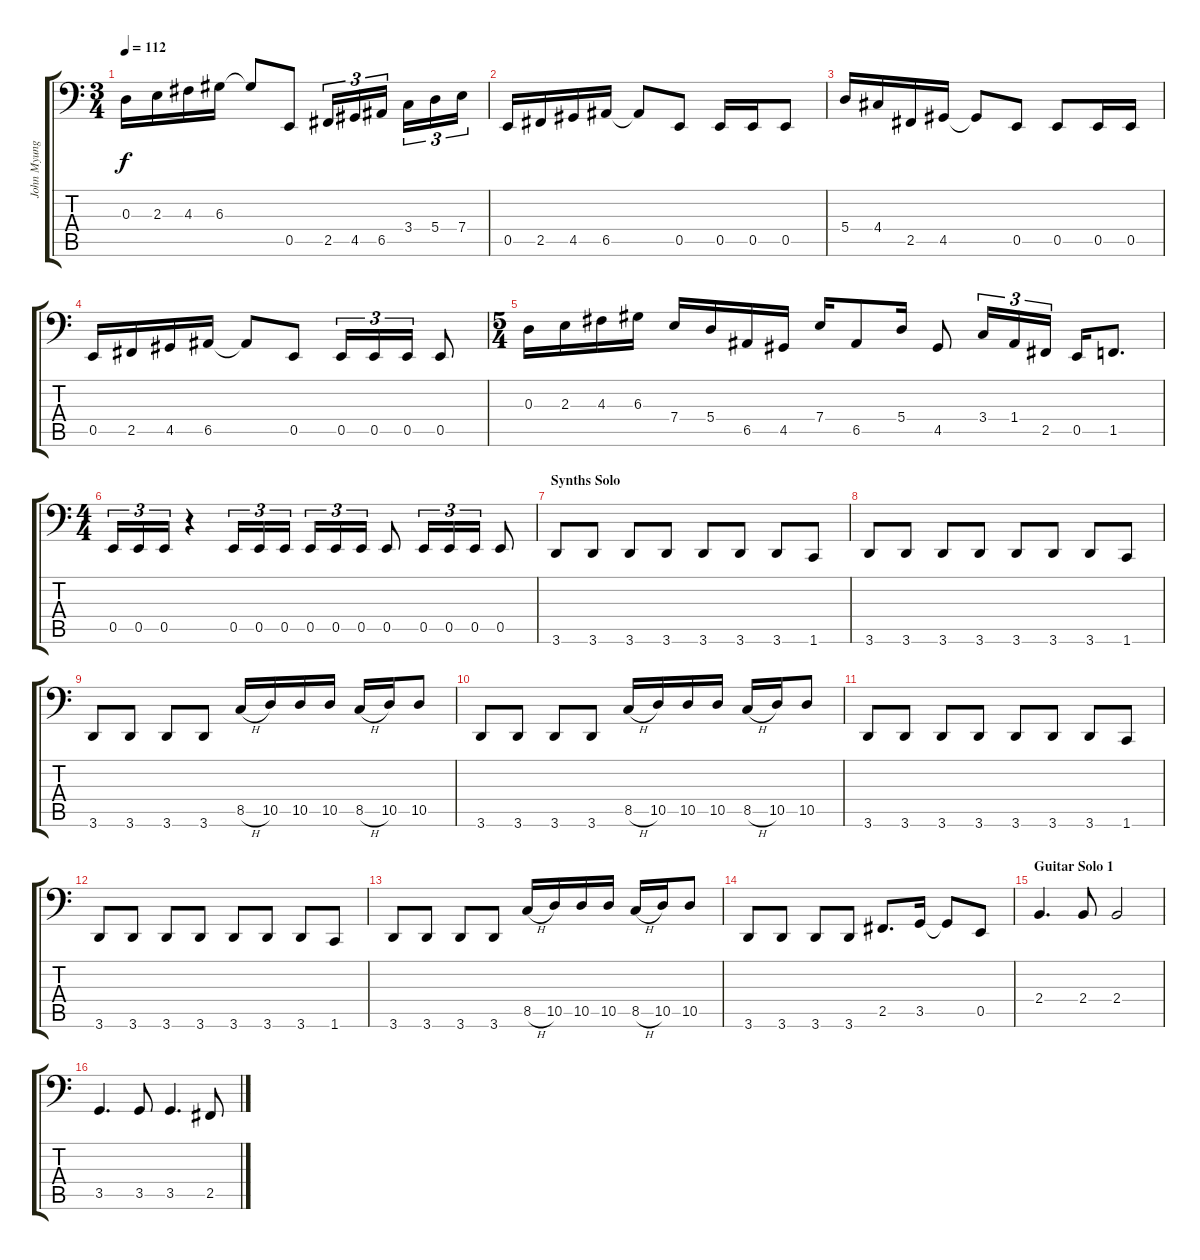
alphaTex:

\track ("John Myung" "John Myung") {instrument electricbassfinger}
\staff {score tabs}
\tuning (C3 G2 D2 A1 E1 B0) {hide}
\ts (3 4)
\tempo 112
\clef f4
\ks c
0.3.16{dy f} 2.3.16 4.3.16 6.3.16 6.3{t}.8 0.5.8 2.5.16{tu (3 2)} 4.5.16{tu (3 2)} 6.5.16{tu (3 2)} 3.4.16{tu (3 2)} 5.4.16{tu (3 2)} 7.4.16{tu (3 2)} |
0.5.16 2.5.16 4.5.16 6.5.16 6.5{t}.8 0.5.8 0.5.16 0.5.16 0.5.8 |
5.4.16 4.4.16 2.5.16 4.5.16 4.5{t}.8 0.5.8 0.5.8 0.5.16 0.5.16 |
0.5.16 2.5.16 4.5.16 6.5.16 6.5{t}.8 0.5.8 0.5.16{tu (3 2)} 0.5.16{tu (3 2)} 0.5.16{tu (3 2)} 0.5.8 |
\ts (5 4)
0.3.16 2.3.16 4.3.16 6.3.16 7.4.16 5.4.16 6.5.16 4.5.16 7.4.16 6.5.8 5.4.16 4.5.8 3.4.16{tu (3 2)} 1.4.16{tu (3 2)} 2.5.16{tu (3 2)} 0.5.16 1.5.8{d} |
\ts (4 4)
0.5.16{tu (3 2)} 0.5.16{tu (3 2)} 0.5.16{tu (3 2)} r.4 0.5.16{tu (3 2)} 0.5.16{tu (3 2)} 0.5.16{tu (3 2)} 0.5.16{tu (3 2)} 0.5.16{tu (3 2)} 0.5.16{tu (3 2)} 0.5.8 0.5.16{tu (3 2)} 0.5.16{tu (3 2)} 0.5.16{tu (3 2)} 0.5.8 |
\section ("" "Synths Solo")
3.6.8 3.6.8 3.6.8 3.6.8 3.6.8 3.6.8 3.6.8 1.6.8 |
3.6.8 3.6.8 3.6.8 3.6.8 3.6.8 3.6.8 3.6.8 1.6.8 |
3.6.8 3.6.8 3.6.8 3.6.8 8.5{h}.16 10.5.16 10.5.16 10.5.16 8.5{h}.16 10.5.16 10.5.8 |
3.6.8 3.6.8 3.6.8 3.6.8 8.5{h}.16 10.5.16 10.5.16 10.5.16 8.5{h}.16 10.5.16 10.5.8 |
3.6.8 3.6.8 3.6.8 3.6.8 3.6.8 3.6.8 3.6.8 1.6.8 |
3.6.8 3.6.8 3.6.8 3.6.8 3.6.8 3.6.8 3.6.8 1.6.8 |
3.6.8 3.6.8 3.6.8 3.6.8 8.5{h}.16 10.5.16 10.5.16 10.5.16 8.5{h}.16 10.5.16 10.5.8 |
3.6.8 3.6.8 3.6.8 3.6.8 2.5.8{d} 3.5.16 3.5{t}.8 0.5.8 |
\section ("" "Guitar Solo 1")
2.4.4{d} 2.4.8 2.4.2 |
3.5.4{d} 3.5.8 3.5.4{d} 2.5.8
